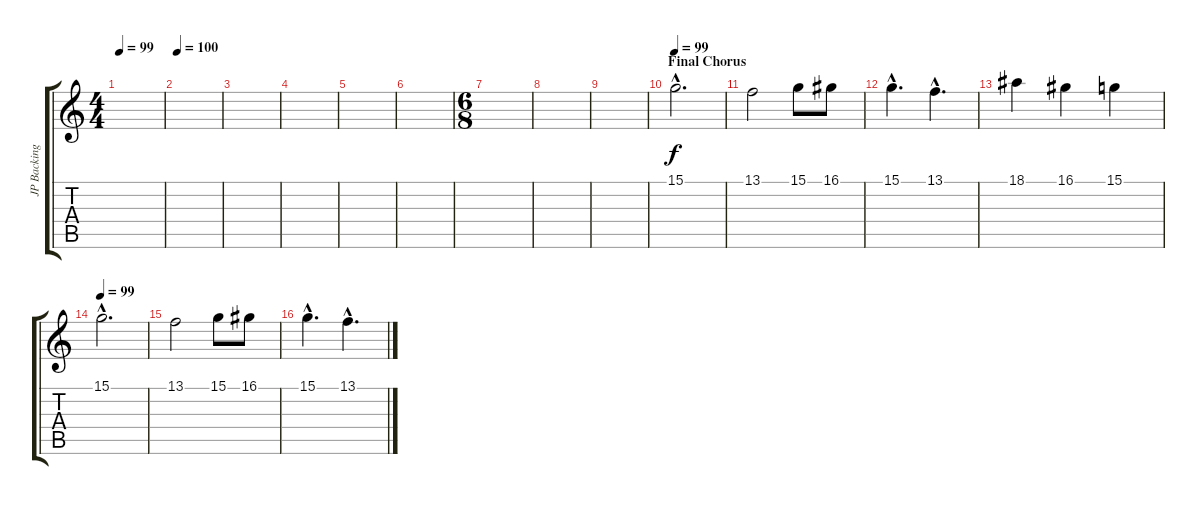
\track ("JP Backing Vocals" "JP Backing") {instrument brasssection}
\staff {score tabs}
\tuning (E4 B3 G3 D3 A2 E2) {hide}
\ts (4 4)
\tempo 99
\clef g2
\ks c
|
\tempo 100
|
|
|
|
|
\ts (6 8)
|
|
|
\section ("" "Final Chorus")
\tempo 99
15.1{hac}.2{d} |
13.1.2 15.1.8 16.1.8 |
15.1{hac}.4{d} 13.1{hac}.4{d} |
18.1.4 16.1.4 15.1.4 |
\tempo 99
15.1{hac}.2{d} |
13.1.2 15.1.8 16.1.8 |
15.1{hac}.4{d} 13.1{hac}.4{d}
